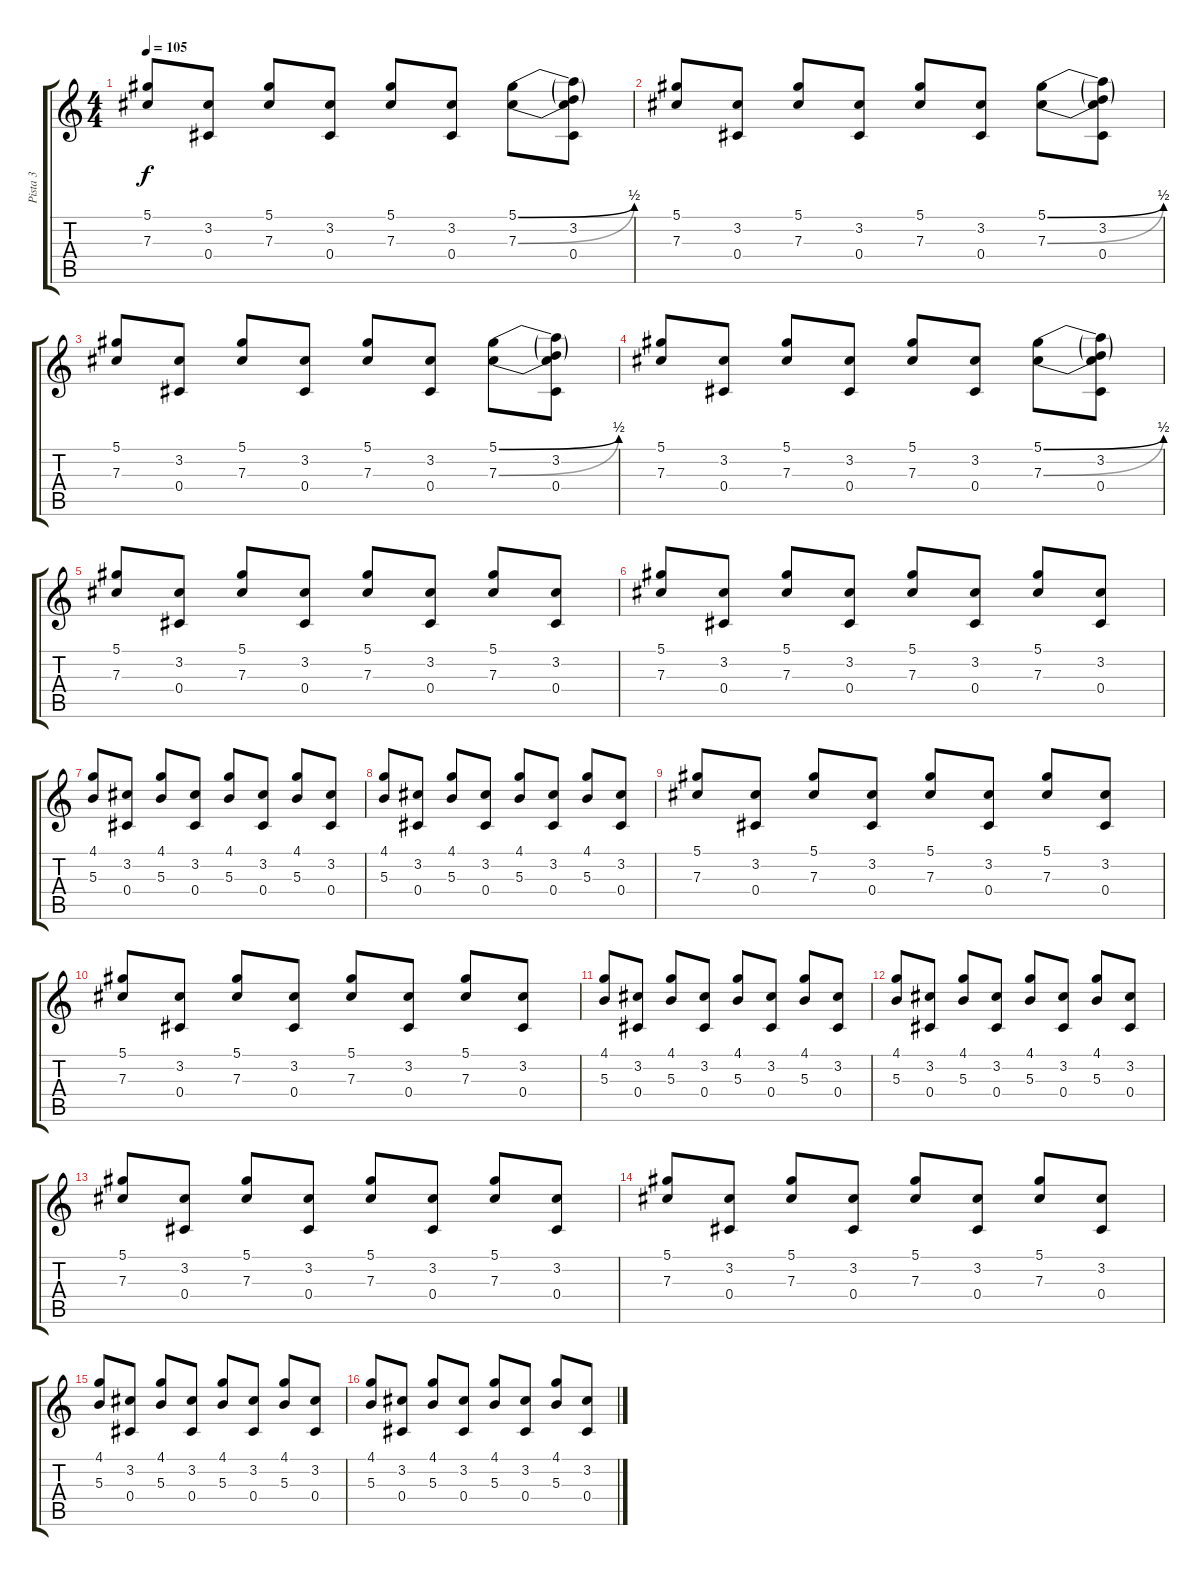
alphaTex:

\track ("Pista 3" "Pista 3") {instrument electricguitarclean}
\staff {score tabs}
\tuning (Eb4 Bb3 Gb3 Db3 Ab2 Db2) {hide}
\ts (4 4)
\tempo 105
\clef g2
\ks c
(5.1 7.3).8{dy f instrument electricguitarclean} (3.2 0.4).8 (5.1 7.3).8 (3.2 0.4).8 (5.1 7.3).8 (3.2 0.4).8 (5.1{be (bend 0 0 60 2)} 7.3{be (bend 0 0 60 2)}).8 (5.1{t} 3.2 7.3{t} 0.4).8 |
(5.1 7.3).8 (3.2 0.4).8 (5.1 7.3).8 (3.2 0.4).8 (5.1 7.3).8 (3.2 0.4).8 (5.1{be (bend 0 0 60 2)} 7.3{be (bend 0 0 60 2)}).8 (5.1{t} 3.2 7.3{t} 0.4).8 |
(5.1 7.3).8 (3.2 0.4).8 (5.1 7.3).8 (3.2 0.4).8 (5.1 7.3).8 (3.2 0.4).8 (5.1{be (bend 0 0 60 2)} 7.3{be (bend 0 0 60 2)}).8 (5.1{t} 3.2 7.3{t} 0.4).8 |
(5.1 7.3).8 (3.2 0.4).8 (5.1 7.3).8 (3.2 0.4).8 (5.1 7.3).8 (3.2 0.4).8 (5.1{be (bend 0 0 60 2)} 7.3{be (bend 0 0 60 2)}).8 (5.1{t} 3.2 7.3{t} 0.4).8 |
(5.1 7.3).8 (3.2 0.4).8 (5.1 7.3).8 (3.2 0.4).8 (5.1 7.3).8 (3.2 0.4).8 (5.1 7.3).8 (3.2 0.4).8 |
(5.1 7.3).8 (3.2 0.4).8 (5.1 7.3).8 (3.2 0.4).8 (5.1 7.3).8 (3.2 0.4).8 (5.1 7.3).8 (3.2 0.4).8 |
(4.1 5.3).8 (3.2 0.4).8 (4.1 5.3).8 (3.2 0.4).8 (4.1 5.3).8 (3.2 0.4).8 (4.1 5.3).8 (3.2 0.4).8 |
(4.1 5.3).8 (3.2 0.4).8 (4.1 5.3).8 (3.2 0.4).8 (4.1 5.3).8 (3.2 0.4).8 (4.1 5.3).8 (3.2 0.4).8 |
(5.1 7.3).8 (3.2 0.4).8 (5.1 7.3).8 (3.2 0.4).8 (5.1 7.3).8 (3.2 0.4).8 (5.1 7.3).8 (3.2 0.4).8 |
(5.1 7.3).8 (3.2 0.4).8 (5.1 7.3).8 (3.2 0.4).8 (5.1 7.3).8 (3.2 0.4).8 (5.1 7.3).8 (3.2 0.4).8 |
(4.1 5.3).8 (3.2 0.4).8 (4.1 5.3).8 (3.2 0.4).8 (4.1 5.3).8 (3.2 0.4).8 (4.1 5.3).8 (3.2 0.4).8 |
(4.1 5.3).8 (3.2 0.4).8 (4.1 5.3).8 (3.2 0.4).8 (4.1 5.3).8 (3.2 0.4).8 (4.1 5.3).8 (3.2 0.4).8 |
(5.1 7.3).8 (3.2 0.4).8 (5.1 7.3).8 (3.2 0.4).8 (5.1 7.3).8 (3.2 0.4).8 (5.1 7.3).8 (3.2 0.4).8 |
(5.1 7.3).8 (3.2 0.4).8 (5.1 7.3).8 (3.2 0.4).8 (5.1 7.3).8 (3.2 0.4).8 (5.1 7.3).8 (3.2 0.4).8 |
(4.1 5.3).8 (3.2 0.4).8 (4.1 5.3).8 (3.2 0.4).8 (4.1 5.3).8 (3.2 0.4).8 (4.1 5.3).8 (3.2 0.4).8 |
(4.1 5.3).8 (3.2 0.4).8 (4.1 5.3).8 (3.2 0.4).8 (4.1 5.3).8 (3.2 0.4).8 (4.1 5.3).8 (3.2 0.4).8
